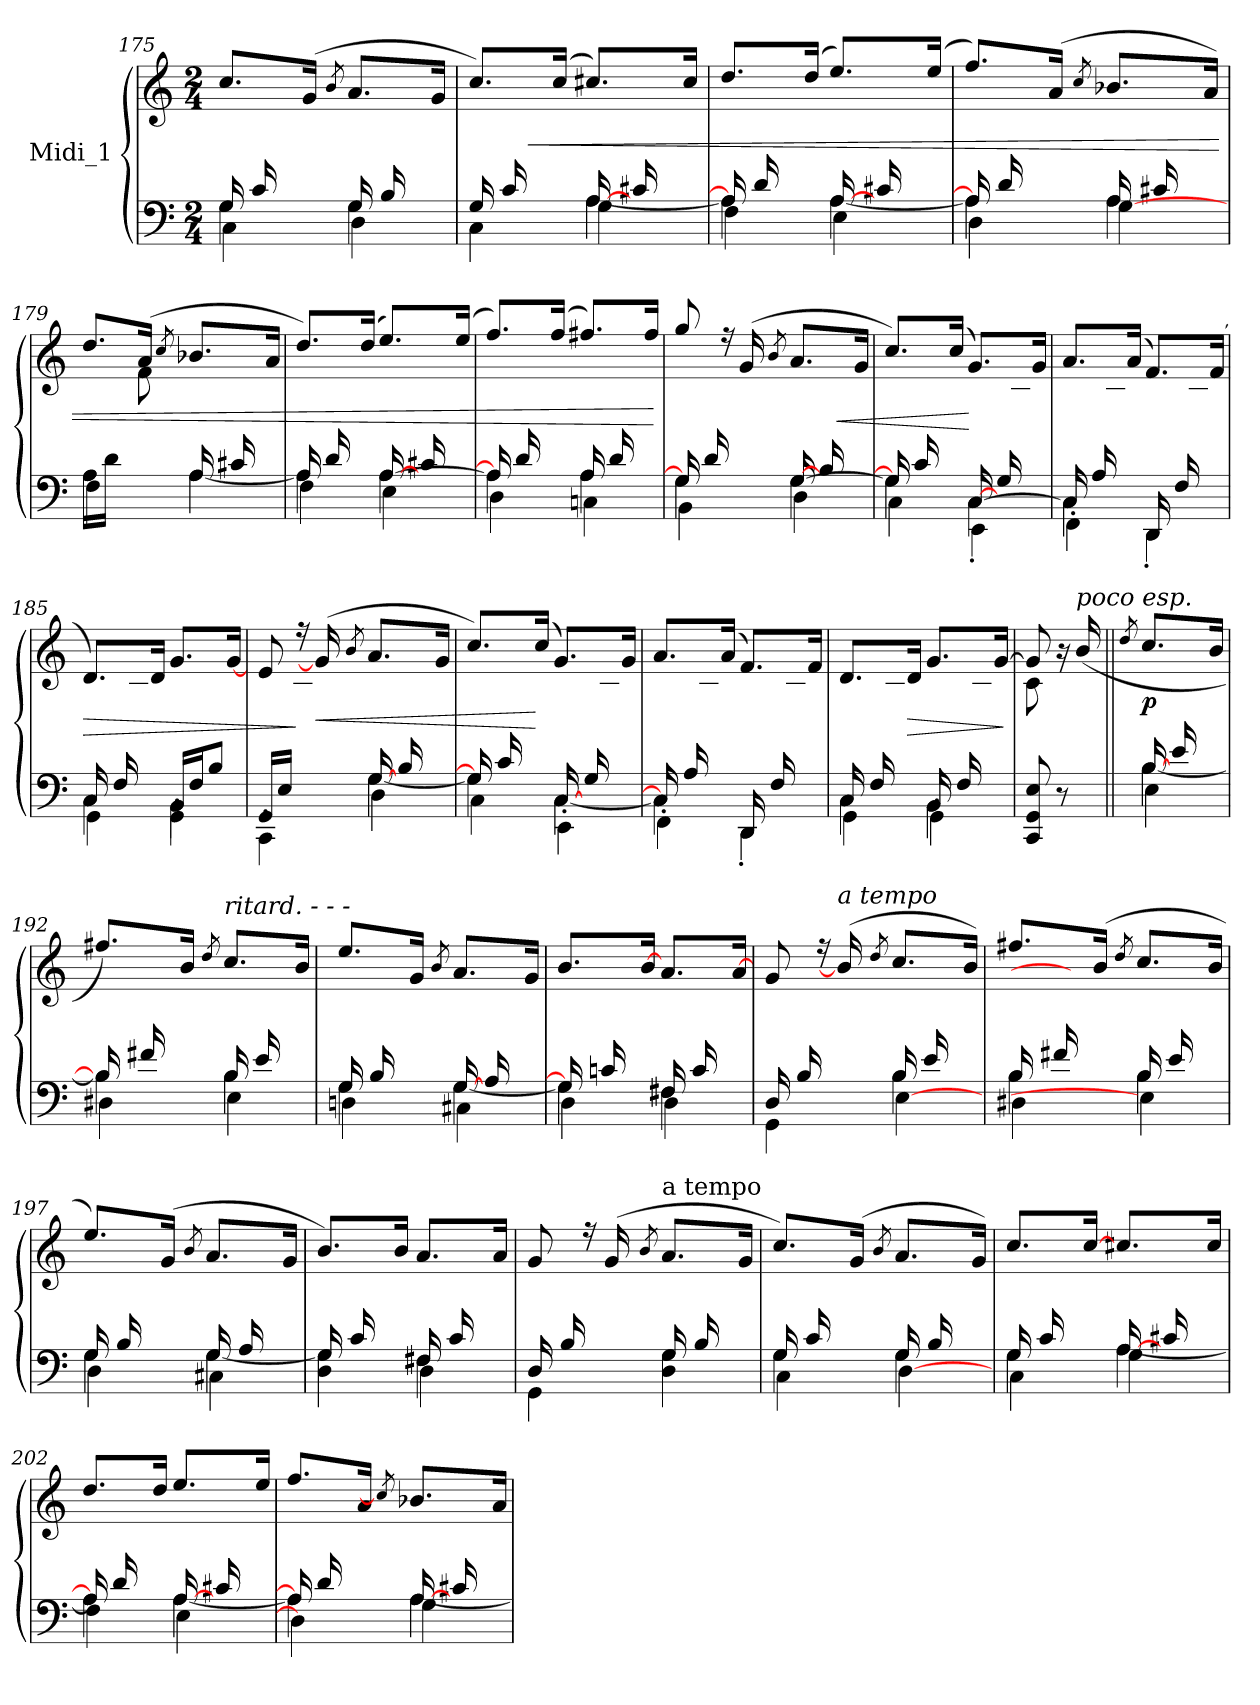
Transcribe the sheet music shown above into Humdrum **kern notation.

**kern	**kern	**dynam
*part1	*part1	*part1
*staff2	*staff1	*staff1/2
*I"Midi_1	*	*
!!LO:LB:g=z
*clefF4	*clefG2	*
*k[]	*k[]	*
*C:	*C:	*
*M2/4	*M2/4	*
=175	=175	=175
*^	*^	*
*	*^	*	*	*
16G/LL	4G\	4C\	8.cc/L	8ryy	.
16c/J	.	.	.	.	.
8ryy	.	.	.	8e\J	.
.	.	.	(>16g/Jk	.	.
.	.	.	8qb/	.	.
16G/LL	4G\	4D\	8.a/L	8ryy	.
16B/J	.	.	.	.	.
8ryy	.	.	.	8f\J	.
.	.	.	16g/Jk	.	.
=176	=176	=176	=176	=176	=176
16G/LL	4C\	4ryy	8.cc/L)	8ryy	.
16c/J	.	.	.	.	.
!	!	!	!	!	!LO:HP:b
8ryy	.	.	.	8e\J	<
.	.	.	(>16cc/Jk	.	.
[16A/LL	[4A\	4G\	8.cc#X/L)	8ryy	.
16c#X/J	.	.	.	.	.
8ryy	.	.	.	8e\J	.
.	.	.	16cc#/Jk	.	.
=177	=177	=177	=177	=177	=177
16A/LL]	4A\]	4F\	8.dd/L	8ryy	.
16d/J	.	.	.	.	.
8ryy	.	.	.	8f\J	.
.	.	.	(16dd/Jk	.	.
[16A/LL	[4A\	4E\	8.ee/L)	8ryy	.
16c#X/J	.	.	.	.	.
8ryy	.	.	.	8g\J	.
.	.	.	(>16ee/Jk	.	.
=178	=178	=178	=178	=178	=178
16A/LL]	4A\]	4D\	8.ff/L)	8ryy	.
16d/J	.	.	.	.	.
8ryy	.	.	.	8f\J	.
.	.	.	(>16a/Jk	.	.
.	.	.	8qcc/	.	.
16A/LL	4A\	[4G\	8.b-X/L	8ryy	.
16c#X/J	.	.	.	.	.
8ryy	.	.	.	8e\J	.
.	.	.	16a/Jk)	.	.
!!LO:PB:g=z
=179	=179	=179	=179	=179	=179
*	*	*^	*	*^	*
4ryy	16A\LL	4F\	4A\	8.dd/L	8ryy	4.ryy	.
.	16d\JJ	.	.	.	.	.	.
.	8ryy	.	.	.	16ryy	.	.
.	.	.	.	(>16a/Jk	8f\	.	.
.	.	.	.	8qcc/	.	.	.
16A/LL	[4A\	4ryy	4ryy	8.b-X/L	.	.	.
16c#X/J	.	.	.	.	16ryy	.	.
8ryy	.	.	.	.	8ryy	8e\J	.
.	.	.	.	16a/Jk	.	.	.
*	*	*	*	*	*v	*v	*
=180	=180	=180	=180	=180	=180	=180
*	*	*	*^	*	*	*
16A/LL	2ryy	4A\]	4F\	2ryy	8.dd/L)	8ryy	.
16d/J	.	.	.	.	.	.	.
8ryy	.	.	.	.	.	8f\J	.
.	.	.	.	.	(16dd/Jk	.	.
[16A/LL	.	[4A\	4E\	.	8.ee/L)	8ryy	.
16c#X/J	.	.	.	.	.	.	.
8ryy	.	.	.	.	.	8e\J	.
.	.	.	.	.	(>16ee/Jk	.	.
=181	=181	=181	=181	=181	=181	=181	=181
16A/LL]	2ryy	4A\]	4D\	2ryy	8.ff/L)	8ryy	.
16d/J	.	.	.	.	.	.	.
8ryy	.	.	.	.	.	8f\J	.
.	.	.	.	.	(>16ff/Jk	.	.
16A/LL	.	4A\	4Cni\	.	8.ff#X/L)	8ryy	.
16d/J	.	.	.	.	.	.	.
8ryy	.	.	.	.	.	8f#X\J	.
.	.	.	.	.	16ff#/Jk	.	.
*v	*v	*v	*v	*v	*	*	*
*	*v	*v	*
.	.	[
=182	=182	=182
*^	*^	*
*	*^	*	*	*
*	*	*^	*	*	*
*	*	*	*^	*	*	*
16G/LL	2ryy	4G\]	4BB\	2ryy	8gg/	8ryy	.
16d/J	.	.	.	.	.	.	.
8ryy	.	.	.	.	16r	8fni\J	.
.	.	.	.	.	(>16g/	.	.
.	.	.	.	.	8qb/	.	.
[16G/LL	.	[4G\	4D\	.	8.a/L	8ryy	.
16B/J	.	.	.	.	.	.	.
!	!	!	!	!	!	!	!LO:HP:b
8ryy	.	.	.	.	.	8f\J	<
.	.	.	.	.	16g/Jk	.	.
!!LO:LB:g=z	!!
=183	=183	=183	=183	=183	=183	=183	=183
16G/LL]	2ryy	4G\]	4C\	2ryy	8.cc/L)	8ryy	.
16c/J	.	.	.	.	.	.	.
8ryy	.	.	.	.	.	8e\J	.
.	.	.	.	.	(>16cc/Jk	.	.
[16C/LL	.	[4C\	4EE'\	.	8.g/L)	8ryy	[
16G/J	.	.	.	.	.	.	.
8ryy	.	.	.	.	.	8c\J	.
.	.	.	.	.	16g/Jk	.	.
*	*	*	*v	*v	*	*	*
!!LO:LB:g=z	!!
=184	=184	=184	=184	=184	=184	=184
16C/LL]	4C\	4FF'\	2ryy	8.a/L	8ryy	.
16A/J	.	.	.	.	.	.
8ryy	.	.	.	.	8c\J	.
.	.	.	.	(>16a/Jk	.	.
16DD/LL	4DD'\	4ryy	.	8.f/L)	8ryy	.
16F/J	.	.	.	.	.	.
8ryy	.	.	.	.	8c\J	.
.	.	.	.	(>16f/Jk	.	.
=185	=185	=185	=185	=185	=185	=185
!	!	!	!	!	!	!LO:HP:b
16C/LL	4C\	4GG'\	4ryy	8.d/L)	8ryy	>
16F/J	.	.	.	.	.	.
4.ryy	.	.	.	.	8c\J	.
.	.	.	.	16d/Jk	.	.
.	16BB/LL	4GG'\	4BB\	4ryy	8.g/L	.
.	16F/J	.	.	.	.	.
.	8B/J	.	.	.	.	.
.	.	.	.	.	[16g/Jk	.
=186	=186	=186	=186	=186	=186	=186
4ryy	16GG/LL	4CC'\	4ryy	8e/	8ryy	.
.	16E/JJ	.	.	.	.	.
.	8ryy	.	.	16r	8c\	]
!	!	!	!	!	!	!LO:HP:b
.	.	.	.	(>16g/]	.	<
.	.	.	.	8qb/	.	.
[16G/LL	[4G\	4ryy	4D\	8.a/L	8ryy	.
16B/J	.	.	.	.	.	.
8ryy	.	.	.	.	8f\J	.
.	.	.	.	16g/Jk	.	.
=187	=187	=187	=187	=187	=187	=187
16G/LL]	4G\]	4C\	2ryy	8.cc/L)	8ryy	.
16c/J	.	.	.	.	.	.
8ryy	.	.	.	.	8e\J	.
.	.	.	.	(>16cc/Jk	.	[
[16C/LL	[4C\	4EE'\	.	8.g/L)	8ryy	.
16G/J	.	.	.	.	.	.
8ryy	.	.	.	.	8c\J	.
.	.	.	.	16g/Jk	.	.
=188	=188	=188	=188	=188	=188	=188
16C/LL]	4C\]	4FF'\	2ryy	8.a/L	8ryy	.
16A/J	.	.	.	.	.	.
8ryy	.	.	.	.	8c\J	.
.	.	.	.	(16a/Jk	.	.
16DD/LL	4DD'\	4ryy	.	8.f/L)	8ryy	.
16F/J	.	.	.	.	.	.
8ryy	.	.	.	.	8c\J	.
.	.	.	.	16f/Jk	.	.
!!LO:PB:g=z	!!
=189	=189	=189	=189	=189	=189	=189
16C/LL	4C\	4GG'\	2ryy	8.d/L	8ryy	.
16F/J	.	.	.	.	.	.
8ryy	.	.	.	.	8c\J	.
!	!	!	!	!	!	!LO:HP:b
.	.	.	.	16d/Jk	.	>
16BB/LL	4BB\	4GG'\	.	8.g/L	8ryy	.
16F/J	.	.	.	.	.	.
8ryy	.	.	.	.	8B\J	.
.	.	.	.	[16g/Jk	.	.
*v	*v	*v	*v	*	*	*
*	*v	*v	*
.	.	]
!!LO:LB:g=z
=190	=190	=190
*^	*^	*
8CC/ 8GG/ 8E/	4ryy	8g/]	8c\	.
8r	.	16r	8ryy	.
!	!	!LO:TX:a:i:t=poco esp.	!	!
.	.	(>16b/	.	.
*v	*v	*	*	*
=191||	=191||	=191||	=191||
.	8qdd/	.	.
*^	*	*	*
*	*^	*	*	*
!	!	!	!	!	!LO:DY:b
[16B/LL	[4B\	4E\	8.cc/L	8ryy	p
16e/J	.	.	.	.	.
8ryy	.	.	.	8g\J	.
.	.	.	16b/Jk	.	.
=192	=192	=192	=192	=192	=192
16B/LL]	4B\]	4D#X\	8.ff#X/L)	8ryy	.
16f#X/J	.	.	.	.	.
8ryy	.	.	.	8a\J	.
.	.	.	16b/Jk	.	.
.	.	.	8qdd/	.	.
!	!	!	!LO:TX:a:i:t=ritard.   -     -     -	!	!
16B/LL	4B\	4E\	8.cc/L	8ryy	.
16e/J	.	.	.	.	.
8ryy	.	.	.	8g\J	.
.	.	.	16b/Jk	.	.
=193	=193	=193	=193	=193	=193
16G/LL	4G\	4Dni\	8.ee/L	8ryy	.
16B/J	.	.	.	.	.
8ryy	.	.	.	8e\J	.
.	.	.	16g/Jk	.	.
.	.	.	8qb/	.	.
[16G/LL	[4G\	4C#X\	8.a/L	8ryy	.
16A/J	.	.	.	.	.
8ryy	.	.	.	8e\J	.
.	.	.	16g/Jk	.	.
=194	=194	=194	=194	=194	=194
16G/LL]	4G\]	4D\	8.b/L	8ryy	.
16cni/J	.	.	.	.	.
8ryy	.	.	.	8d\J	.
.	.	.	[16b/Jk	.	.
16F#X/LL	4F#X\	4D\	8.a/L	8ryy	.
16c/J	.	.	.	.	.
8ryy	.	.	.	8d\J	.
.	.	.	[16a/Jk	.	.
!!LO:LB:g=z	!!
=195	=195	=195	=195	=195	=195
16D/LL	4GG\	4ryy	8g/	8ryy	.
16B/J	.	.	.	.	.
8ryy	.	.	16r	8d\J	.
!	!	!	!LO:TX:a:i:t=a tempo	!	!
.	.	.	(>16b/]	.	.
.	.	.	8qdd/	.	.
16B/LL	4B\	[4E\	8.cc/L	8ryy	.
16e/J	.	.	.	.	.
8ryy	.	.	.	8g\J	.
.	.	.	16b/Jk)	.	.
!!LO:LB:g=z	!!
=196	=196	=196	=196	=196	=196
16B/LL	4B\	4D#X\	8.ff#X/L	8ryy	.
16f#X/J	.	.	.	.	.
8ryy	.	.	.	8a\J]	.
.	.	.	(>16b/Jk	.	.
.	.	.	8qdd/	.	.
16B/LL	4B\	4E\]	8.cc/L	8ryy	.
16e/J	.	.	.	.	.
8ryy	.	.	.	8g\J	.
.	.	.	16b/Jk	.	.
=197	=197	=197	=197	=197	=197
16G/LL	4G\	4D\	8.ee/L)	8ryy	.
16B/J	.	.	.	.	.
8ryy	.	.	.	8e\J	.
.	.	.	(>16g/Jk	.	.
.	.	.	8qb/	.	.
16G/LL	[4G\	4C#X\	8.a/L	8ryy	.
16A/J	.	.	.	.	.
8ryy	.	.	.	8e\J	.
.	.	.	16g/Jk	.	.
=198	=198	=198	=198	=198	=198
16G/LL	4D\ 4G\]	4ryy	8.b/L)	8ryy	.
16c/J	.	.	.	.	.
8ryy	.	.	.	8d\J	.
.	.	.	16b/Jk	.	.
16F#X/LL	4F#X\	4D\	8.a/L	8ryy	.
16c/J	.	.	.	.	.
8ryy	.	.	.	8d\J	.
.	.	.	16a/Jk	.	.
=199	=199	=199	=199	=199	=199
16D/LL	4GG\	2ryy	8g/	8ryy	.
16B/J	.	.	.	.	.
8ryy	.	.	16r	8d\J	.
.	.	.	(>16g/	.	.
.	.	.	8qb/	.	.
!	!	!	!LO:TX:a:t=a tempo	!	!
16G/LL	4D\ 4G\	.	8.a/L	8ryy	.
16B/J	.	.	.	.	.
8ryy	.	.	.	8fni\J	.
.	.	.	16g/Jk	.	.
!!LO:LB:g=z	!!
=200	=200	=200	=200	=200	=200
16G/LL	4G\	4C\	8.cc/L)	8ryy	.
16c/J	.	.	.	.	.
8ryy	.	.	.	8e\J	.
.	.	.	(>16g/Jk	.	.
.	.	.	8qb/	.	.
16G/LL	4G\	[4D\	8.a/L	8ryy	.
16B/J	.	.	.	.	.
8ryy	.	.	.	8f\J	.
.	.	.	16g/Jk)	.	.
!!LO:LB:g=z	!!
=201	=201	=201	=201	=201	=201
16G/LL	4G\	4C\	8.cc/L	8ryy	.
16c/J	.	.	.	.	.
8ryy	.	.	.	8e\J	.
.	.	.	[16cc/Jk	.	.
[16A/LL	[4A\	4G\	8.cc#X/L	8ryy	.
16c#X/J	.	.	.	.	.
8ryy	.	.	.	8e\J	.
.	.	.	16cc#/Jk	.	.
=202	=202	=202	=202	=202	=202
16A/LL]	4A\]	4F\	8.dd/L	8ryy	.
16d/J	.	.	.	.	.
8ryy	.	.	.	8f\J	.
.	.	.	16dd/Jk	.	.
[16A/LL	[4A\	4E\	8.ee/L	8ryy	.
16c#X/J	.	.	.	.	.
8ryy	.	.	.	8g\J	.
.	.	.	16ee/Jk	.	.
=203	=203	=203	=203	=203	=203
16A/LL]	4A\]	4D\]	8.ff/L	8ryy	.
16d/J	.	.	.	.	.
8ryy	.	.	.	8f\J	.
.	.	.	16a/Jk	.	.
.	.	.	8qcc/]	.	.
[16A/LL	[4A\	4G\	8.b-X/L	8ryy	.
16c#X/J	.	.	.	.	.
8ryy	.	.	.	8e\J	.
.	.	.	16a/Jk	.	.
*v	*v	*v	*	*	*
*	*v	*v	*
=	=	=
*-	*-	*-
